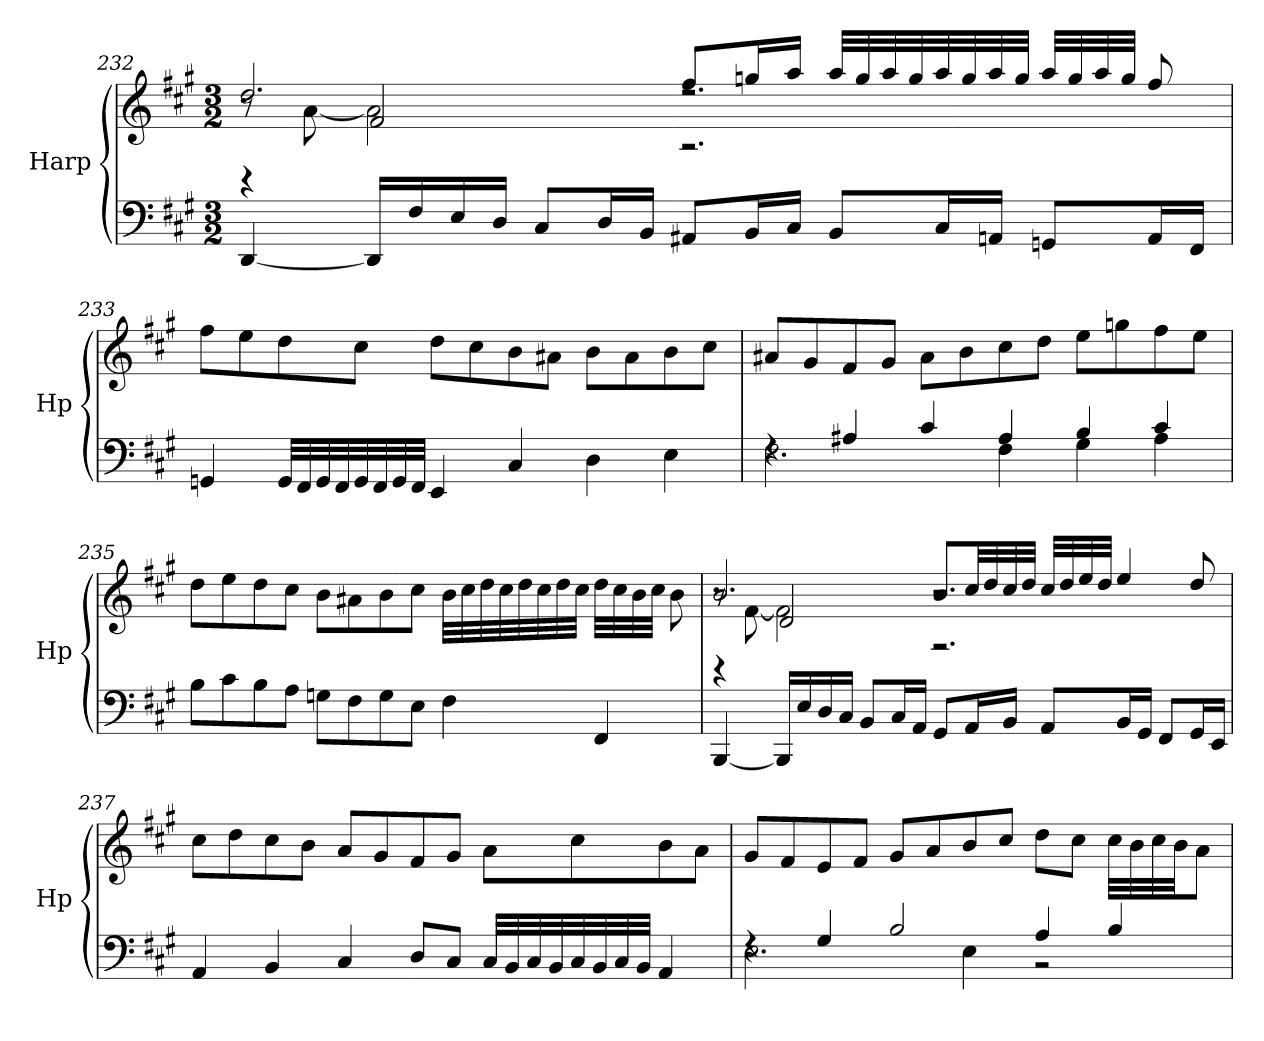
**kern	**kern
*part1	*part1
*staff2	*staff1
*I"Harp	*
*I'Hp	*
!!LO:LB:g=z
*clefF4	*clefG2
*k[f#c#g#]	*k[f#c#g#]
*M3/2	*M3/2
=232	=232
*	*^
*	*	*^
[4DD/	2.dd/	8r	4rBB
.	.	[8a\	.
16DD/LL]	.	2a\]	2f#/
16F#/	.	.	.
16E/	.	.	.
16D/JJ	.	.	.
8C#/L	.	.	.
16D/L	.	.	.
16BB/JJ	.	.	.
8AA#X/L	8ff#/L	2.rdd	2.rA
16BB/L	16ggn/L	.	.
16C#/JJ	16aa/JJ	.	.
8BB/L	32aa/LLL	.	.
.	32gg/	.	.
.	32aa/	.	.
.	32gg/	.	.
16C#/L	32aa/	.	.
.	32gg/	.	.
16AAn/JJ	32aa/	.	.
.	32gg/JJJ	.	.
8GGn/L	32aa/LLL	.	.
.	32gg/	.	.
.	32aa/	.	.
.	32gg/JJJ	.	.
16AA/L	8ff#/	.	.
16FF#/JJ	.	.	.
*	*v	*v	*v
!!LO:LB:g=z
=233	=233
4GGn/	8ff#\L
.	8ee\
32GG/LLL	8dd\
32FF#/	.
32GG/	.
32FF#/	.
32GG/	8cc#\J
32FF#/	.
32GG/	.
32FF#/JJJ	.
4EE/	8dd\L
.	8cc#\
4C#/	8b\
.	8a#X\J
4D\	8b\L
.	8a#\
4E\	8b\
.	8cc#\J
=234	=234
*^	*
4rF	2.F#\	8a#X/L
.	.	8g#/
4A#X/	.	8f#/
.	.	8g#/J
4c#/	.	8a#\L
.	.	8b\
4A#/	4F#\	8cc#\
.	.	8dd\J
4B/	4G#\	8ee\L
.	.	8ggn\
4c#/	4A#\	8ff#\
.	.	8ee\J
*v	*v	*
!!LO:LB:g=z
=235	=235
8B\L	8dd\L
8c#\	8ee\
8B\	8dd\
8A\J	8cc#\J
8Gn\L	8b\L
8F#\	8a#X\
8G\	8b\
8E\J	8cc#\J
4F#\	32b\LLL
.	32cc#\
.	32dd\
.	32cc#\
.	32dd\
.	32cc#\
.	32dd\
.	32cc#\JJJ
4FF#/	32dd\LLL
.	32cc#\
.	32b\
.	32cc#\JJJ
.	8b\
!!LO:LB:g=z
=236	=236
*	*^
*	*	*^
[4BBB/	2.b/	8r	4rBB
.	.	[8f#\	.
16BBB/LL]	.	2f#\]	2d/
16E/	.	.	.
16D/	.	.	.
16C#/JJ	.	.	.
8BB/L	.	.	.
16C#/L	.	.	.
16AA/JJ	.	.	.
8GG#/L	8b/L	2.r	2.rF
16AA/L	32cc#/LL	.	.
.	32dd/	.	.
16BB/JJ	32cc#/	.	.
.	32dd/JJJ	.	.
8AA/L	32cc#/LLL	.	.
.	32dd/	.	.
.	32ee/	.	.
.	32dd/JJJ	.	.
16BB/L	4ee/	.	.
16GG#/JJ	.	.	.
8FF#/L	.	.	.
16GG#/L	8dd/	.	.
16EE/JJ	.	.	.
*	*v	*v	*v
=237	=237
4AA/	8cc#\L
.	8dd\
4BB/	8cc#\
.	8b\J
4C#/	8a/L
.	8g#/
8D/L	8f#/
8C#/J	8g#/J
32C#/LLL	8a\L
32BB/	.
32C#/	.
32BB/	.
32C#/	8cc#\
32BB/	.
32C#/	.
32BB/JJJ	.
4AA/	8b\
.	8a\J
!!LO:LB:g=z
=238	=238
*^	*
4rF	2.E\	8g#/L
.	.	8f#/
4G#/	.	8e/
.	.	8f#/J
2B/	.	8g#/L
.	.	8a/
.	4E\	8b/
.	.	8cc#/J
4A/	2r	8dd\L
.	.	8cc#\J
4B/	.	32cc#\LLL
.	.	32b\
.	.	32cc#\
.	.	32b\JJ
.	.	8a\J
*v	*v	*
=	=
*-	*-
